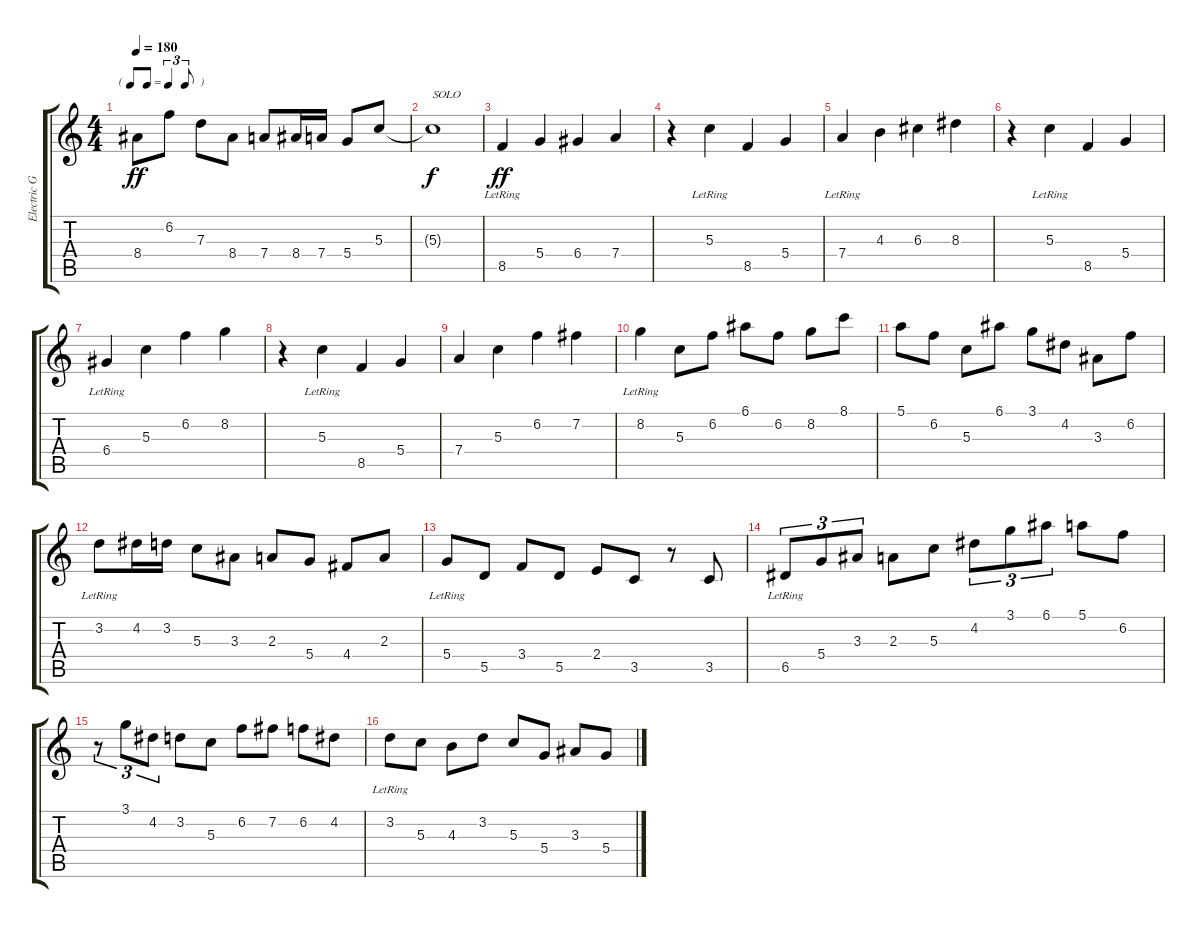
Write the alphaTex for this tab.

\track ("Electric Guitar" "Electric G") {instrument electricguitarmuted}
\staff {score tabs}
\tuning (E4 B3 G3 D3 A2 E2) {hide}
\ts (4 4)
\tf triplet8th
\tempo 180
\clef g2
\ks c
8.4.8{dy ff} 6.2.8 7.3.8 8.4.8 7.4.8 8.4.16 7.4.16 5.4.8 5.3.8 |
5.3{t}.1{txt "SOLO" dy f instrument overdrivenguitar} |
8.5{lr}.4{dy ff} 5.4.4 6.4.4 7.4.4 |
r.4 5.3{lr}.4 8.5.4 5.4.4 |
7.4{lr}.4 4.3.4 6.3.4 8.3.4 |
r.4 5.3{lr}.4 8.5.4 5.4.4 |
6.4{lr}.4 5.3.4 6.2.4 8.2.4 |
r.4 5.3{lr}.4 8.5.4 5.4.4 |
7.4.4 5.3.4 6.2.4 7.2.4 |
8.2{lr}.4 5.3.8 6.2.8 6.1.8 6.2.8 8.2.8 8.1.8 |
5.1.8 6.2.8 5.3.8 6.1.8 3.1.8 4.2.8 3.3.8 6.2.8 |
3.2{lr}.8 4.2.16 3.2.16 5.3.8 3.3.8 2.3.8 5.4.8 4.4.8 2.3.8 |
5.4{lr}.8 5.5.8 3.4.8 5.5.8 2.4.8 3.5.8 r.8 3.5.8 |
6.5{lr}.8{tu (3 2)} 5.4.8{tu (3 2)} 3.3.8{tu (3 2)} 2.3.8 5.3.8 4.2.8{tu (3 2)} 3.1.8{tu (3 2)} 6.1.8{tu (3 2)} 5.1.8 6.2.8 |
r.8{tu (3 2)} 3.1.8{tu (3 2)} 4.2.8{tu (3 2)} 3.2.8 5.3.8 6.2.8 7.2.8 6.2.8 4.2.8 |
3.2{lr}.8 5.3.8 4.3.8 3.2.8 5.3.8 5.4.8 3.3.8 5.4.8
